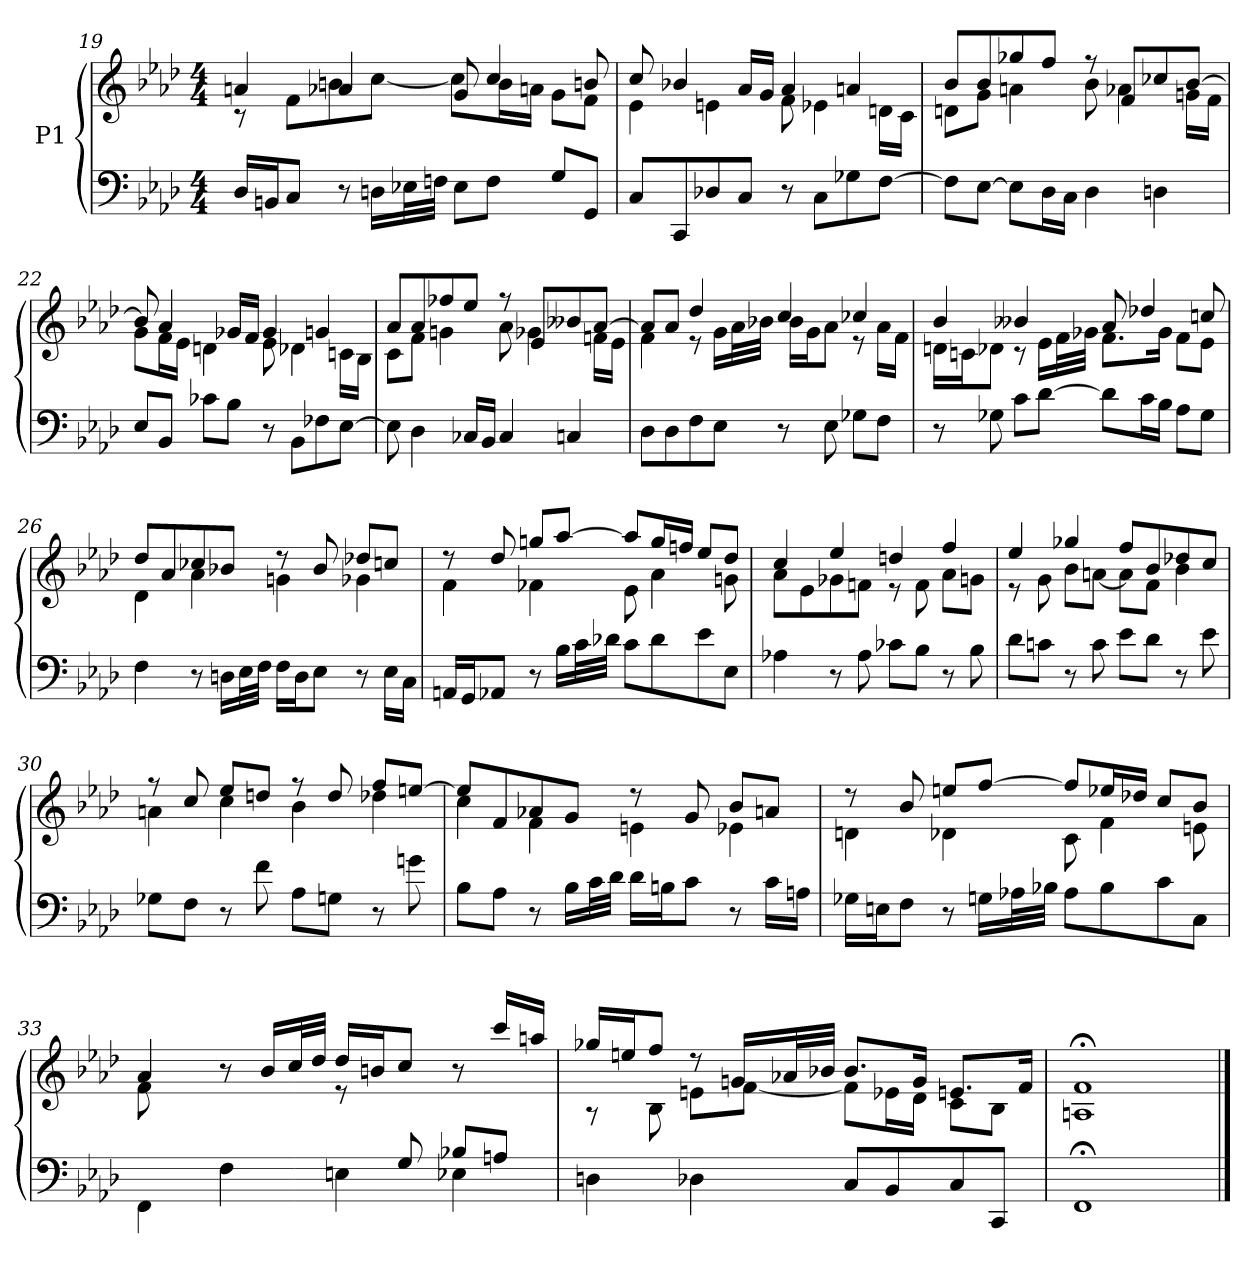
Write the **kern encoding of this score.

**kern	**kern
*part1	*part1
*staff2	*staff1
*I"P1	*
!!LO:LB:g=z
*clefF4	*clefG2
*k[b-e-a-d-]	*k[b-e-a-d-]
*A-:	*A-:
*M4/4	*M4/4
=19	=19
*	*^
16D-i/LL	4ani/	8r
16BBni/J	.	.
8Ci/J	.	8fi\L
8r	4a-Xi/	8bni\
16Dni\LL	.	[8cci\J
32E-Xi\L	.	.
32Fni\JJJ	.	.
8E-i\L	8gi/	8cci\L]
8Fi\J	4cci/	16bi\L
.	.	16ani\JJ
8Gi/L	.	8gi\L
8GGi/J	8bni/	8fi\J
=20	=20	=20
8Ci/L	8cci/	4e-i\
8CCi/	4b-Xi/	.
8D-Xi/	.	4eni\
8Ci/J	16a-i/LL	.
.	16gi/JJ	.
8r	4a-i/	8fi\
8Ci\L	.	4e-Xi\
8G-Xi\	4ani/	.
[8Fi\J	.	16dni\LL
.	.	16ci\JJ
=21	=21	=21
8Fi\L]	8b-i/L	8dni\L
[8E-i\J	8b-i/	8gi\J
8E-i\L]	8gg-Xi/	4ani\
16D-i\L	8ffi/J	.
16Ci\JJ	.	.
4D-i\	8r	8b-i\
.	8fi/L	4a-Xi\
4Dni\	8cc-Xi/	.
.	[8b-i/J	16gni\LL
.	.	16fi\JJ
!!LO:LB:g=z	!!
=22	=22	=22
8E-i/L	8b-i/]	8gi\L
8BB-i/J	4a-i/	16fi\L
.	.	16e-i\JJ
8c-Xi\L	.	4dni\
8B-i\J	16g-Xi/LL	.
.	16fi/JJ	.
8r	4g-i/	8e-i\
8BB-i\L	.	4d-Xi\
8F-Xi\	4gni/	.
[8E-i\J	.	16cni\LL
.	.	16B-i\JJ
=23	=23	=23
8E-i\]	8a-i/L	8ci\L
4D-i\	8a-i/	8fi\J
.	8ff-Xi/	4gni\
16C-Xi/LL	8ee-i/J	.
16BB-i/JJ	.	.
4C-i/	8r	8a-i\
.	8e-i/L	4g-Xi\
4Cni/	8b--Xi/	.
.	[8a-i/J	16fni\LL
.	.	16e-i\JJ
=24	=24	=24
8D-i\L	8a-i/L]	4fi\
8D-i\	8a-i/J	.
8Fi\	4dd-i/	8r
8E-i\J	.	16gi\LL
.	.	32a-i\L
.	.	32b-Xi\JJJ
8r	4cci/	16b-i\LL
.	.	16gi\J
8E-i\	.	8a-i\J
8G-Xi\L	4cc-Xi/	8r
8Fi\J	.	16a-i\LL
.	.	16fi\JJ
!!LO:LB:g=z	!!
=25	=25	=25
8r	4b-i/	16dni\LL
.	.	16cni\J
8G-Xi\	.	8d-Xi\J
8ci\L	4b--Xi/	8r
[8d-i\J	.	16e-i\LL
.	.	32fi\L
.	.	32g-Xi\JJJ
8d-i\L]	8a-i/	8.fi\L
16ci\L	4dd-Xi/	.
16B-i\JJ	.	16g-i\Jk
8A-i\L	.	8fi\L
8G-i\J	8ccni/	8e-i\J
=26	=26	=26
4Fi\	8dd-i/L	4d-i\
.	8a-i/	.
8r	8cc-Xi/	4a-i\
16Dni\LL	8b-Xi/J	.
32E-i\L	.	.
32Fi\JJJ	.	.
16Fi\LL	8r	4gni\
16Di\J	.	.
8E-i\J	8b-i/	.
8r	8dd-Xi/L	4g-Xi\
16E-i\LL	8ccni/J	.
16Ci\JJ	.	.
=27	=27	=27
16AAni/LL	8r	4fi\
16GGi/J	.	.
8AA-Xi/J	8dd-i/	.
8r	8ggni/L	4f-Xi\
16B-i\LL	[8aa-i/J	.
32ci\L	.	.
32d-Xi\JJJ	.	.
8ci\L	8aa-i/L]	8e-i\
8d-i\	16ggi/L	4a-i\
.	16ffni/JJ	.
8e-i\	8ee-i/L	.
8E-i\J	8dd-i/J	8gni\
!!LO:LB:g=z	!!
=28	=28	=28
4A-Xi\	4cci/	8a-i\L
.	.	8e-i\
8r	4ee-i/	8g-Xi\
8A-i\	.	8fni\J
8c-Xi\L	4ddni/	8r
8B-i\J	.	8fi\
8r	4ffi/	8a-i\L
8B-i\	.	8gni\J
=29	=29	=29
8d-i\L	4ee-i/	8r
8cni\J	.	8gi\
8r	4gg-Xi/	8b-i\L
8ci\	.	[8ani\J
8e-i\L	8ffi/L	8ai\L]
8d-i\J	8b-i/	8fi\J
8r	8dd-Xi/	4b-i\
8e-i\	8cci/J	.
=30	=30	=30
8G-Xi\L	8r	4ani\
8Fi\J	8cci/	.
8r	8ee-i/L	4cci\
8fi\	8ddni/J	.
8A-i\L	8r	4b-i\
8Gni\J	8ddi/	.
8r	8ffi/L	4dd-Xi\
8gni\	[8eeni/J	.
=31	=31	=31
8B-i\L	8eei/L]	4cci\
8A-i\J	8fi/	.
8r	8a-Xi/	4fi\
16B-i\LL	8gi/J	.
32ci\L	.	.
32d-i\JJJ	.	.
16d-i\LL	8r	4eni\
16Bni\J	.	.
8ci\J	8gi/	.
8r	8b-i/L	4e-Xi\
16ci\LL	8ani/J	.
16Ani\JJ	.	.
!!LO:LB:g=z	!!
=32	=32	=32
16G-Xi\LL	8r	4dni\
16Eni\J	.	.
8Fi\J	8b-i/	.
8r	8eeni/L	4d-Xi\
16Gni\LL	[8ffi/J	.
32A-Xi\L	.	.
32B-Xi\JJJ	.	.
8A-i\L	8ffi/L]	8ci\
8B-i\	16ee-Xi/L	4fi\
.	16dd-Xi/JJ	.
8ci\	8cci/L	.
8Ci\J	8b-i/J	8eni\
=33	=33	=33
*^	*	*
8ryy	4FFi\	4a-i/	8fi\L
8Fi/	.	.	4.ryy
8A-i/	4Fi\	8r	.
8Gi/J	.	16b-i/LL	.
.	.	32cci/L	.
.	.	32dd-i/JJJ	.
8ryy	4Eni\	16dd-i/LL	8r
.	.	16bni/J	.
8Gi/	.	8cci/J	4.ryy
8B-Xi/L	4E-Xi\	8r	.
8Ani/J	.	16ccci/LL	.
.	.	16aani/JJ	.
*v	*v	*	*
!!LO:PB:g=z	!!
=34	=34	=34
4Dni\	16gg-Xi/LL	8r
.	16eeni/J	.
.	8ffi/J	8B-i\
4D-Xi\	8r	8eni\L
.	16gni/LL	[8fi\J
.	32a-Xi/L	.
.	32b-Xi/JJJ	.
8Ci/L	8.b-i/L	8fi\L]
8BB-i/	.	16e-Xi\L
.	16gi/Jk	16d-i\JJ
8Ci/	8.eni/L	8ci\L
8CCi/J	.	8B-i\J
.	16fi/Jk	.
=35	=35	=35
1FF;i	1f;i	1Ani
*	*v	*v
==	==
*-	*-
